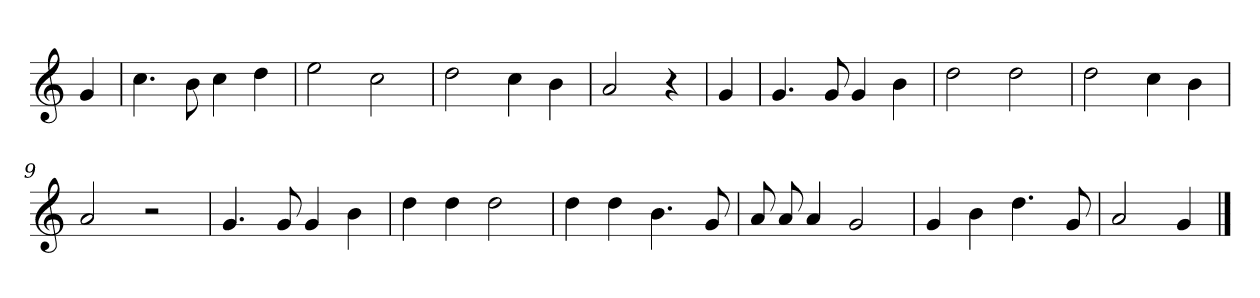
**kern
*part1
*staff1
*clefG2
*k[]
*C:
=
4g
=1
4.cc
8b
4cc
4dd
=2
2ee
2cc
=3
2dd
4cc
4b
=4
2a
4r
=5
4g
=6
4.g
8g
4g
4b
=7
2dd
2dd
=8
2dd
4cc
4b
=9
2a
2r
=10
4.g
8g
4g
4b
=11
4dd
4dd
2dd
=12
4dd
4dd
4.b
8g
=13
8a
8a
4a
2g
=14
4g
4b
4.dd
8g
=15
2a
4g
==
*-
